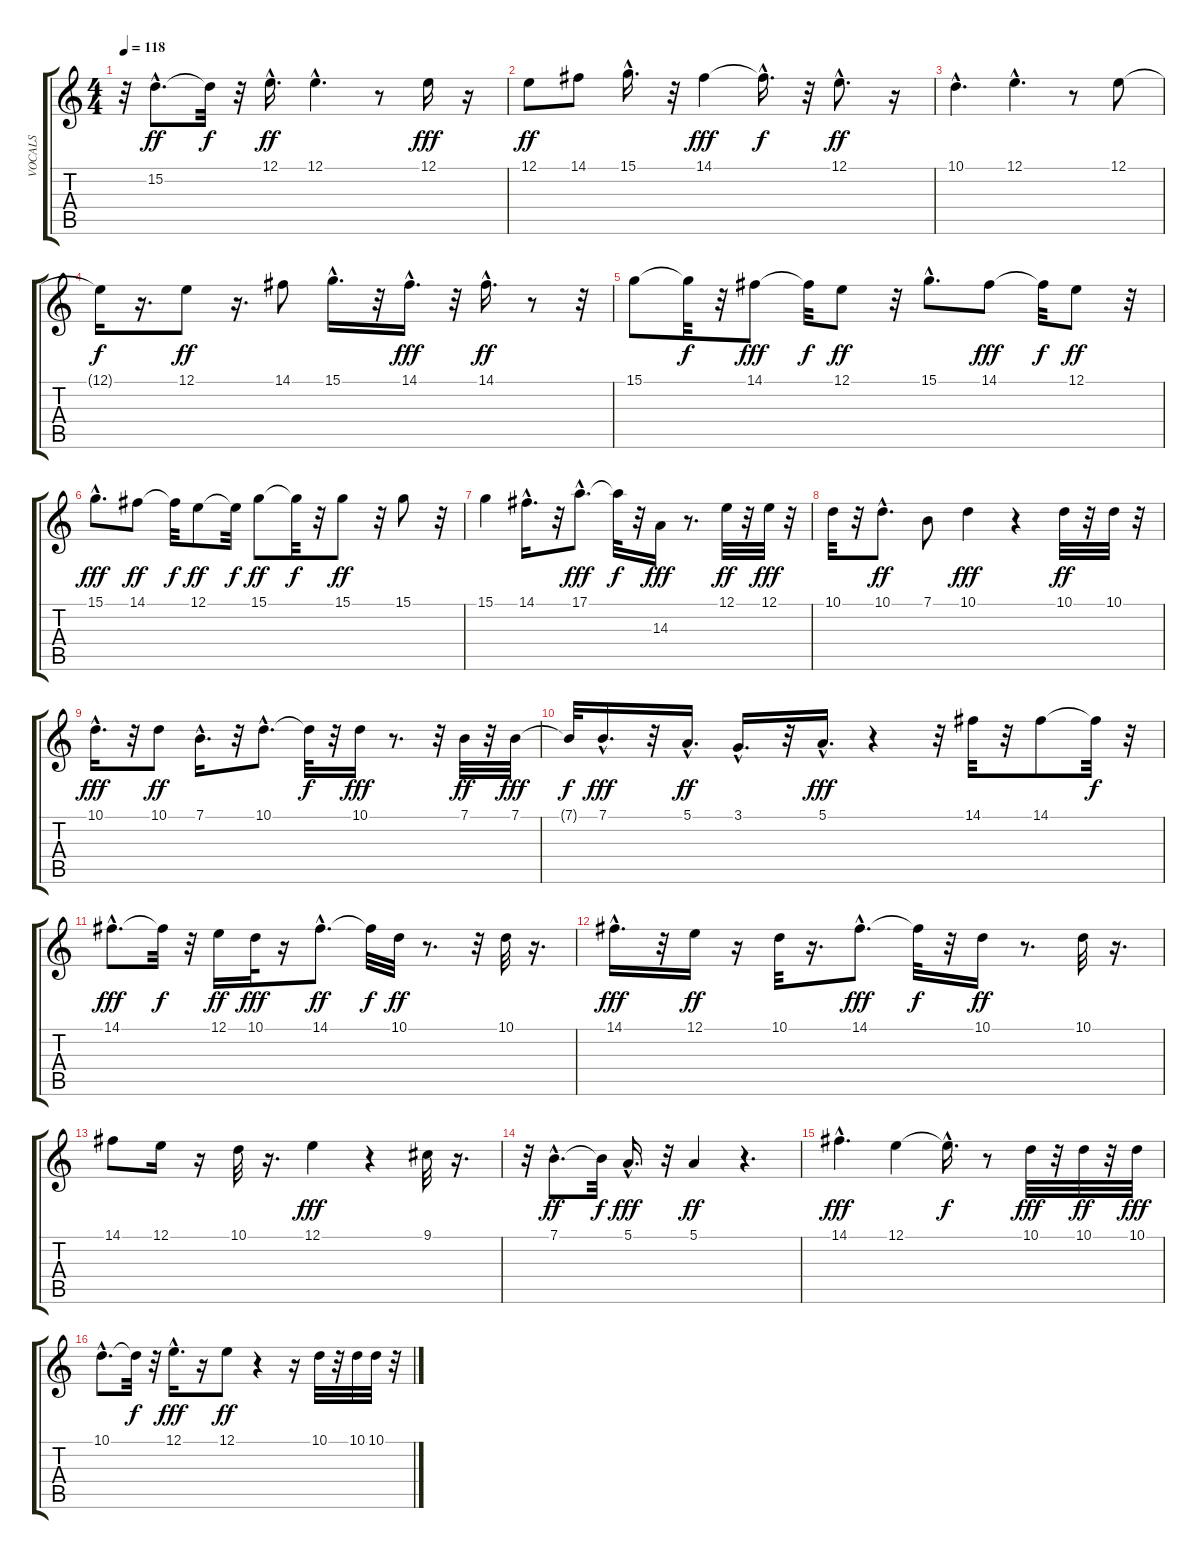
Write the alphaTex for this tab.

\track ("VOCALS" "VOCALS") {instrument harmonica}
\staff {score tabs}
\tuning (E4 B3 G3 D3 A2 E2) {hide}
\ts (4 4)
\tempo 118
\clef g2
\ks c
r.32{dy ff} 15.2{hac}.8{d} 15.2{t}.32{dy f} r.32 12.1{hac}.16{d dy ff} 12.1{hac}.4{d} r.8 12.1.16{dy fff} r.16 |
12.1.8{dy ff} 14.1.8 15.1{hac}.16{d} r.32 14.1.4{dy fff} 14.1{hac t}.16{d dy f} r.32 12.1{hac}.8{d dy ff} r.16 |
10.1{hac}.4{d} 12.1{hac}.4{d} r.8 12.1.8 |
12.1{t}.16{dy f} r.16{d} 12.1.8{dy ff} r.16{d} 14.1.8 15.1{hac}.16{d} r.32 14.1{hac}.16{d dy fff} r.32 14.1{hac}.16{d dy ff} r.8 r.32 |
15.1.8 15.1{t}.32{dy f} r.32 14.1.8{dy fff} 14.1{t}.32{dy f} 12.1.8{dy ff} r.32 15.1{hac}.8{d} 14.1.8{dy fff} 14.1{t}.32{dy f} 12.1.8{dy ff} r.32 |
15.1{hac}.8{d dy fff} 14.1.8{dy ff} 14.1{t}.32{dy f} 12.1.8{dy ff} 12.1{t}.32{dy f} 15.1.8{dy ff} 15.1{t}.32{dy f} r.32 15.1.8{dy ff} r.32 15.1.8 r.32 |
15.1.4 14.1{hac}.16{d} r.32 17.1{hac}.8{d dy fff} 17.1{t}.32{dy f} r.32 14.3.16{dy fff} r.8{d} 12.1.32{dy ff} r.32 12.1.32{dy fff} r.32 |
10.1.32 r.32 10.1{hac}.8{d dy ff} 7.1.8 10.1.4{dy fff} r.4 10.1.32{dy ff} r.32 10.1.32 r.32 |
10.1{hac}.16{d dy fff} r.32 10.1.8{dy ff} 7.1{hac}.16{d} r.32 10.1{hac}.8{d} 10.1{t}.32{dy f} r.32 10.1.16{dy fff} r.8{d} r.32 7.1.32{dy ff} r.32 7.1.32{dy fff} |
7.1{t}.32{dy f} 7.1{hac}.16{d dy fff} r.32 5.1{hac}.16{d dy ff} 3.1{hac}.16{d} r.32 5.1{hac}.16{d dy fff} r.4 r.32 14.1.32 r.32 14.1.8 14.1{t}.32{dy f} r.32 |
14.1{hac}.8{d dy fff} 14.1{t}.32{dy f} r.32 12.1.16{dy ff} 10.1.32{dy fff} r.16 14.1{hac}.8{d dy ff} 14.1{t}.32{dy f} 10.1.32{dy ff} r.8{d} r.32 10.1.32 r.16{d} |
14.1{hac}.16{d dy fff} r.32 12.1.16{dy ff} r.16 10.1.32 r.16{d} 14.1{hac}.8{d dy fff} 14.1{t}.32{dy f} r.32 10.1.16{dy ff} r.8{d} 10.1.32 r.16{d} |
14.1.8 12.1.16 r.16 10.1.32 r.16{d} 12.1.4{dy fff} r.4 9.1.32 r.16{d} |
r.32 7.1{hac}.8{d dy ff} 7.1{t}.32{dy f} 5.1{hac}.16{d dy fff} r.32 5.1.4{dy ff} r.4{d} |
14.1{hac}.4{d dy fff} 12.1.4 12.1{hac t}.16{d dy f} r.8 10.1.32{dy fff} r.32 10.1.32{dy ff} r.32 10.1.32{dy fff} |
10.1{hac}.8{d} 10.1{t}.32{dy f} r.32 12.1{hac}.16{d dy fff} r.16 12.1.8{dy ff} r.4 r.16 10.1.32 r.32 10.1.32 10.1.32 r.32
